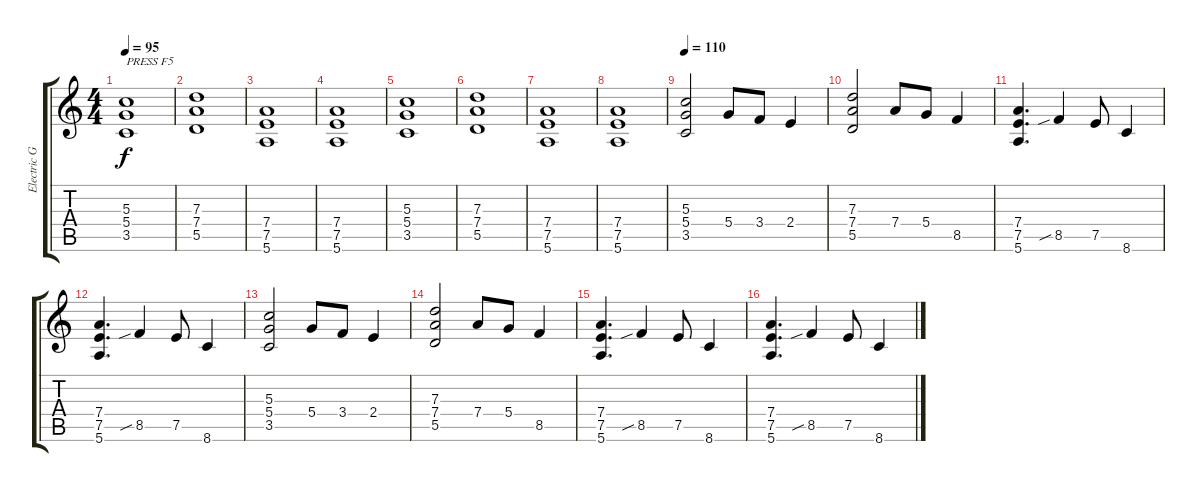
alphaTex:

\track ("Electric G." "Electric G") {instrument distortionguitar}
\staff {score tabs}
\tuning (E4 B3 G3 D3 A2 E2) {hide}
\ts (4 4)
\tempo 95
\clef g2
\ks c
(5.3 5.4 3.5).1{txt "PRESS F5" dy f instrument distortionguitar} |
(7.3 7.4 5.5).1 |
(7.4 7.5 5.6).1 |
(7.4 7.5 5.6).1 |
(5.3 5.4 3.5).1 |
(7.3 7.4 5.5).1 |
(7.4 7.5 5.6).1 |
(7.4 7.5 5.6).1 |
\tempo 110
(5.3 5.4 3.5).2 5.4.8 3.4.8 2.4.4 |
(7.3 7.4 5.5).2 7.4.8 5.4.8 8.5.4 |
(7.4 7.5 5.6).4{d} 8.5{sib}.4 7.5.8 8.6.4 |
(7.4 7.5 5.6).4{d} 8.5{sib}.4 7.5.8 8.6.4 |
(5.3 5.4 3.5).2 5.4.8 3.4.8 2.4.4 |
(7.3 7.4 5.5).2 7.4.8 5.4.8 8.5.4 |
(7.4 7.5 5.6).4{d} 8.5{sib}.4 7.5.8 8.6.4 |
(7.4 7.5 5.6).4{d} 8.5{sib}.4 7.5.8 8.6.4
